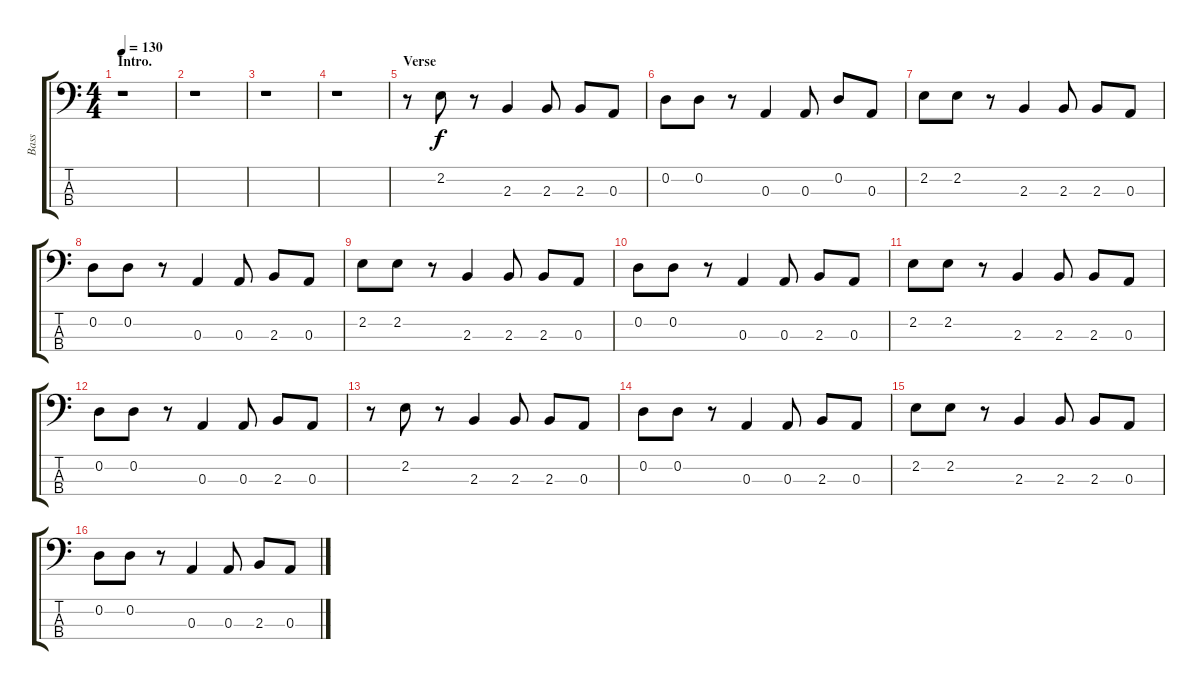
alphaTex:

\track ("Bass" "Bass") {instrument electricbassfinger}
\staff {score tabs}
\tuning (G2 D2 A1 E1) {hide}
\ts (4 4)
\section ("" "Intro.")
\tempo 130
\clef f4
\ks c
r.1{dy f instrument electricbassfinger} |
r.1 |
r.1 |
r.1 |
\section ("" "Verse")
r.8 2.2.8 r.8 2.3.4 2.3.8 2.3.8 0.3.8 |
0.2.8 0.2.8 r.8 0.3.4 0.3.8 0.2.8 0.3.8 |
2.2.8 2.2.8 r.8 2.3.4 2.3.8 2.3.8 0.3.8 |
0.2.8 0.2.8 r.8 0.3.4 0.3.8 2.3.8 0.3.8 |
2.2.8 2.2.8 r.8 2.3.4 2.3.8 2.3.8 0.3.8 |
0.2.8 0.2.8 r.8 0.3.4 0.3.8 2.3.8 0.3.8 |
2.2.8 2.2.8 r.8 2.3.4 2.3.8 2.3.8 0.3.8 |
0.2.8 0.2.8 r.8 0.3.4 0.3.8 2.3.8 0.3.8 |
r.8 2.2.8 r.8 2.3.4 2.3.8 2.3.8 0.3.8 |
0.2.8 0.2.8 r.8 0.3.4 0.3.8 2.3.8 0.3.8 |
2.2.8 2.2.8 r.8 2.3.4 2.3.8 2.3.8 0.3.8 |
0.2.8 0.2.8 r.8 0.3.4 0.3.8 2.3.8 0.3.8
